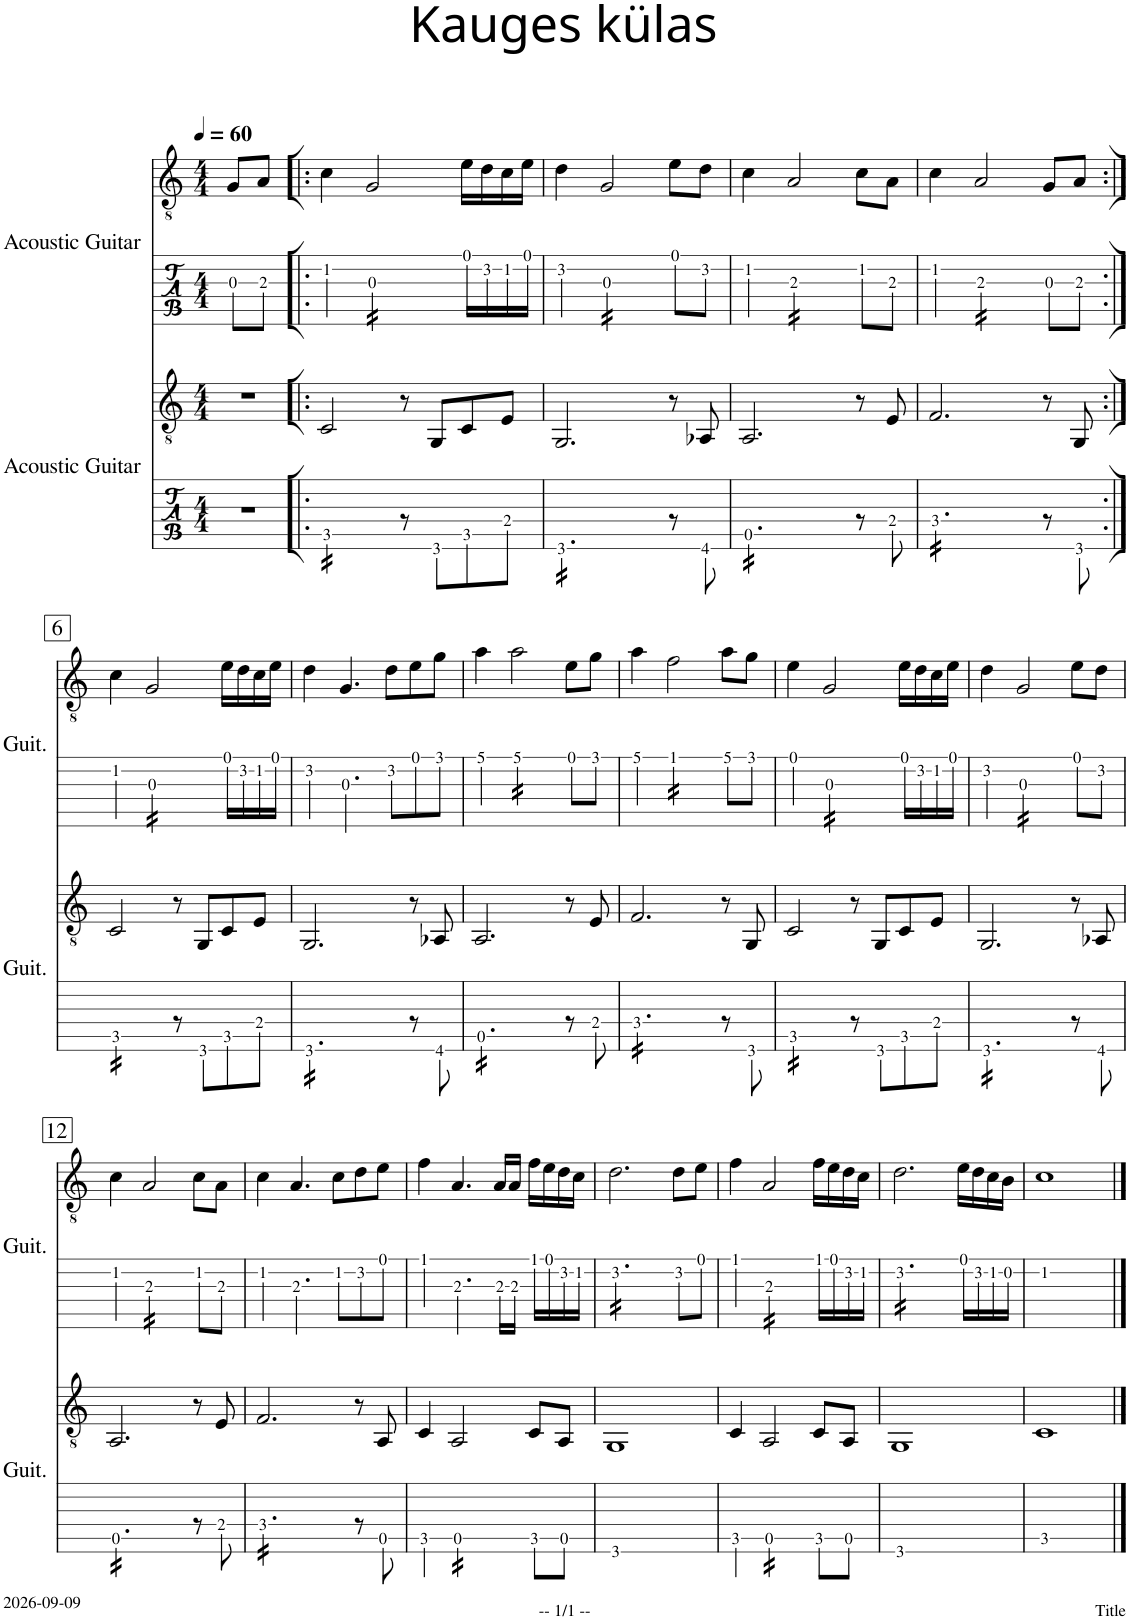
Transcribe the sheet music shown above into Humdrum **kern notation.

**kern	**kern	**kern	**kern
*part2	*part2	*part1	*part1
*staff4	*staff3	*staff2	*staff1
*I"Acoustic Guitar	*	*I"Acoustic Guitar	*
*I'Guit.	*	*I'Guit.	*
*stria6	*	*stria6	*
*	*clefGv2	*	*clefGv2
*k[]	*k[]	*k[]	*k[]
*M4/4	*M4/4	*M4/4	*M4/4
*MM60	*MM60	*MM60	*MM60
=1	=1	=1	=1
4r	1r	8G\L	8G/L
.	.	8A\J	8A/J
2.ryy	.	2.ryy	2.ryy
=2!|:	=2!|:	=2!|:	=2!|:
2C\	2C/	4c\	4c\
.	.	2G\	2G/
8r	8r	.	.
8GG\L	8GG/L	.	.
8C\	8C/	16e\LL	16e\LL
.	.	16d\	16d\
8E\J	8E/J	16c\	16c\
.	.	16e\JJ	16e\JJ
=3	=3	=3	=3
2.GG\	2.GG/	4d\	4d\
.	.	2G\	2G/
8r	8r	8e\L	8e\L
8AA-\	8AA-X/	8d\J	8d\J
=4	=4	=4	=4
2.AA\	2.AA/	4c\	4c\
.	.	2A\	2A/
8r	8r	8c\L	8c\L
8E\	8E/	8A\J	8A\J
=5	=5	=5	=5
2.F\	2.F/	4c\	4c\
.	.	2A\	2A/
8r	8r	8G\L	8G/L
8GG\	8GG/	8A\J	8A/J
!!LO:LB:g=z
=6:|!	=6:|!	=6:|!	=6:|!
2C\	2C/	4c\	4c\
.	.	2G\	2G/
8r	8r	.	.
8GG\L	8GG/L	.	.
8C\	8C/	16e\LL	16e\LL
.	.	16d\	16d\
8E\J	8E/J	16c\	16c\
.	.	16e\JJ	16e\JJ
=7	=7	=7	=7
2.GG\	2.GG/	4d\	4d\
.	.	4.G\	4.G/
.	.	8d\L	8d\L
8r	8r	8e\	8e\
8AA-\	8AA-X/	8g\J	8g\J
=8	=8	=8	=8
2.AA\	2.AA/	4a\	4a\
.	.	2a\	2a\
8r	8r	8e\L	8e\L
8E\	8E/	8g\J	8g\J
=9	=9	=9	=9
2.F\	2.F/	4a\	4a\
.	.	2f\	2f\
8r	8r	8a\L	8a\L
8GG\	8GG/	8g\J	8g\J
=10	=10	=10	=10
2C\	2C/	4e\	4e\
.	.	2G\	2G/
8r	8r	.	.
8GG\L	8GG/L	.	.
8C\	8C/	16e\LL	16e\LL
.	.	16d\	16d\
8E\J	8E/J	16c\	16c\
.	.	16e\JJ	16e\JJ
=11	=11	=11	=11
2.GG\	2.GG/	4d\	4d\
.	.	2G\	2G/
8r	8r	8e\L	8e\L
8AA-X\	8AA-X/	8d\J	8d\J
!!LO:LB:g=z
=12	=12	=12	=12
2.AA\	2.AA/	4c\	4c\
.	.	2A\	2A/
8r	8r	8c\L	8c\L
8E\	8E/	8A\J	8A\J
=13	=13	=13	=13
2.F\	2.F/	4c\	4c\
.	.	4.A\	4.A/
.	.	8c\L	8c\L
8r	8r	8d\	8d\
8AA\	8AA/	8e\J	8e\J
=14	=14	=14	=14
4C\	4C/	4f\	4f\
2AA\	2AA/	4.A\	4.A/
.	.	16A\LL	16A/LL
.	.	16A\JJ	16A/JJ
8C\L	8C/L	16f\LL	16f\LL
.	.	16e\	16e\
8AA\J	8AA/J	16d\	16d\
.	.	16c\JJ	16c\JJ
=15	=15	=15	=15
1GG	1GG	2.d\	2.d\
.	.	8d\L	8d\L
.	.	8e\J	8e\J
=16	=16	=16	=16
4C\	4C/	4f\	4f\
2AA\	2AA/	2A\	2A/
8C\L	8C/L	16f\LL	16f\LL
.	.	16e\	16e\
8AA\J	8AA/J	16d\	16d\
.	.	16c\JJ	16c\JJ
=17	=17	=17	=17
1GG	1GG	2.d\	2.d\
.	.	16e\LL	16e\LL
.	.	16d\	16d\
.	.	16c\	16c\
.	.	16B\JJ	16B\JJ
=18	=18	=18	=18
1C	1C	1c	1c
==	==	==	==
*-	*-	*-	*-
